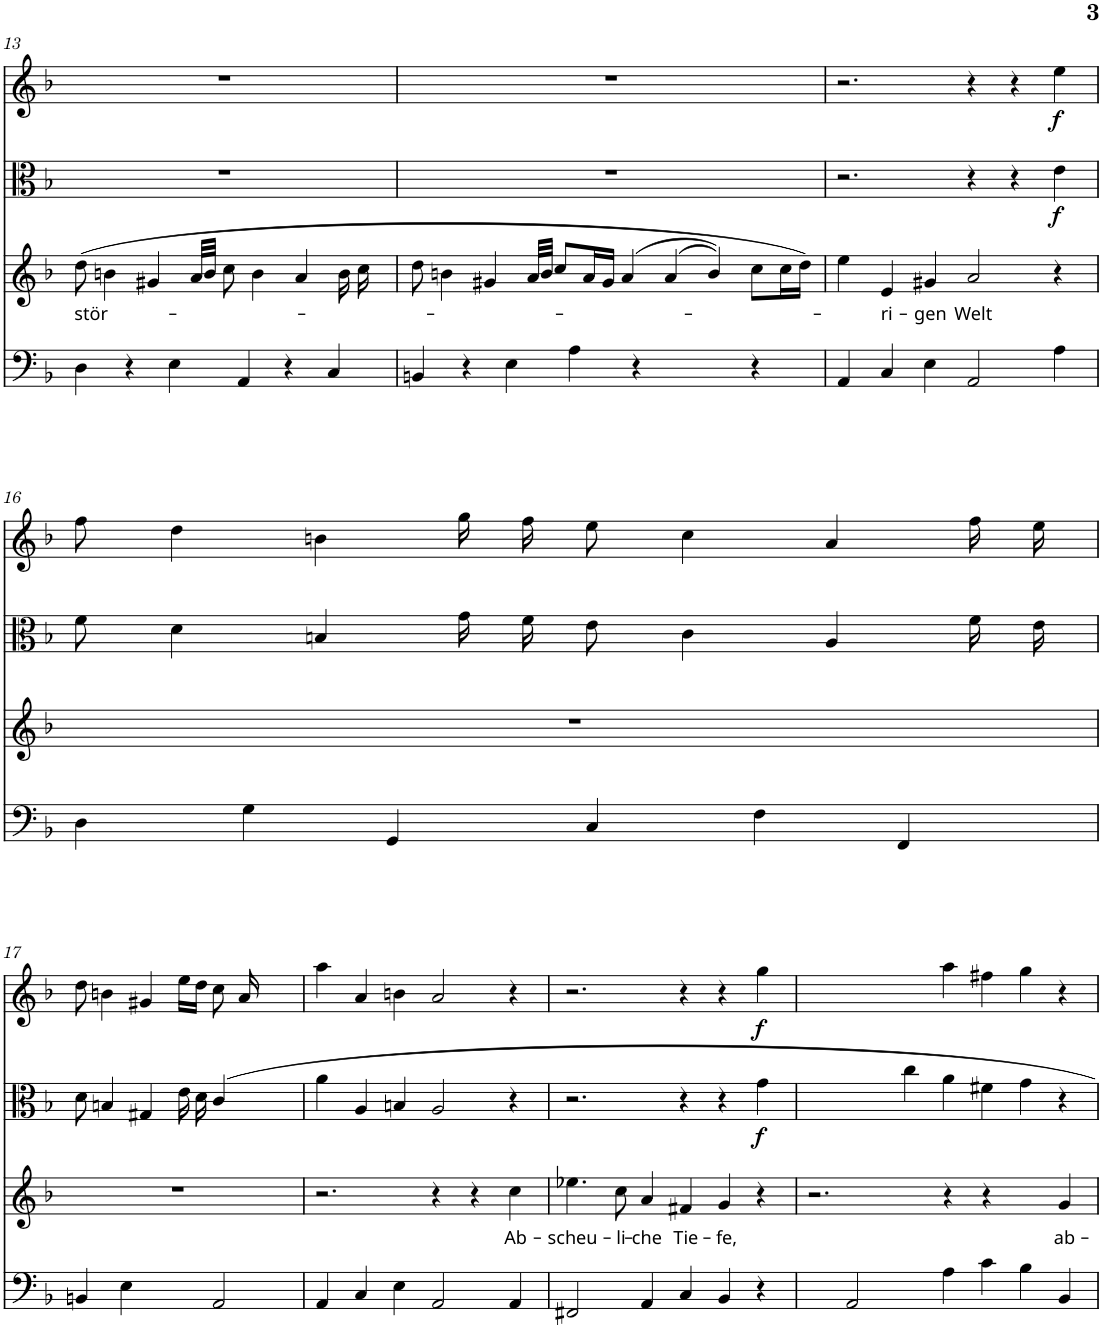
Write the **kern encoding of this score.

**kern	**kern	**text	**kern	**dynam	**kern	**dynam
*part4	*part3	*part3	*part2	*part2	*part1	*part1
*staff4	*staff3	*staff3	*staff2	*staff2	*staff1	*staff1
*I"Continuo	*I"Voice	*	*I"Violetta or Bassoon	*	*I"Flute	*
*	*I'V	*	*I'V	*	*	*
!!LO:PB:g=z
*clefF4	*clefG2	*	*clefC3	*	*clefG2	*
*k[b-]	*k[b-]	*	*k[b-]	*	*k[b-]	*
*M6/4	*M6/4	*	*M6/4	*	*M6/4	*
=13	=13	=13	=13	=13	=13	=13
!	!	!LO:LY:b	!	!	!	!
4D\	(>8dd\	stör-	1.r	.	1.r	.
.	4bn\	.	.	.	.	.
4r	.	.	.	.	.	.
.	4g#X/	.	.	.	.	.
4E\	.	.	.	.	.	.
.	32a/LLL	.	.	.	.	.
.	32b/JJJ	.	.	.	.	.
.	8cc\	.	.	.	.	.
4AA/	.	.	.	.	.	.
.	4b\	.	.	.	.	.
4r	.	.	.	.	.	.
.	4a/	.	.	.	.	.
4C/	.	.	.	.	.	.
.	16b\	.	.	.	.	.
.	16cc\	.	.	.	.	.
.	16ryy	.	.	.	.	.
=14	=14	=14	=14	=14	=14	=14
4BBn/	8dd\	.	1.r	.	1.r	.
.	4bn\	.	.	.	.	.
4r	.	.	.	.	.	.
.	4g#X/	.	.	.	.	.
4E\	.	.	.	.	.	.
.	32a/LLL	.	.	.	.	.
.	32b/JJJ	.	.	.	.	.
.	8cc/L	.	.	.	.	.
4A\	.	.	.	.	.	.
.	16a/L	.	.	.	.	.
.	16g#/JJ	.	.	.	.	.
.	(>4a/	.	.	.	.	.
4r	.	.	.	.	.	.
.	(>4a/	.	.	.	.	.
4ryy	.	.	.	.	.	.
.	[16b/))	.	.	.	.	.
8.ryy	8.ryy	.	4..ryy	.	4..ryy	.
4r	8cc\L	.	.	.	.	.
.	16cc\L	.	.	.	.	.
.	16dd\JJ)	.	.	.	.	.
=15	=15	=15	=15	=15	=15	=15
4AA/	4ee\	.	2.r	.	2.r	.
8.ryy	8.b/]	.	.	.	.	.
!	!	!LO:LY:b	!	!	!	!
4C/	4e/	-ri-	.	.	.	.
!	!	!LO:LY:b	!	!	!	!
4E\	4g#X/	-gen	.	.	.	.
.	.	.	4r	.	4r	.
!	!	!LO:LY:b	!	!	!	!
2AA/	2a/	Welt	.	.	.	.
.	.	.	4r	.	4r	.
!	!	!	!	!LO:DY:b	!	!LO:DY:b
.	.	.	4e\	f	4ee\	f
4A\	4r	.	.	.	.	.
.	.	.	8.ryy	.	8.ryy	.
!!LO:LB:g=z
=16	=16	=16	=16	=16	=16	=16
4D\	1.r	.	8f\	.	8ff\	.
.	.	.	4d\	.	4dd\	.
4G\	.	.	.	.	.	.
.	.	.	4Bn/	.	4bn\	.
4GG/	.	.	.	.	.	.
.	.	.	16g\LL	.	16gg\	.
.	.	.	16f\JJ	.	16ff\	.
4C/	.	.	8e\	.	8ee\	.
.	.	.	4c\	.	4cc\	.
4F\	.	.	.	.	.	.
.	.	.	4A/	.	4a/	.
4FF/	.	.	.	.	.	.
.	.	.	16f\LL	.	16ff\	.
.	.	.	16e\JJ	.	16ee\	.
!!LO:LB:g=z
=17	=17	=17	=17	=17	=17	=17
4BBn/	1.r	.	8d\	.	8dd\	.
.	.	.	4Bn/	.	4bn\	.
4E\	.	.	.	.	.	.
.	.	.	4G#X/	.	4g#X/	.
4ryy	.	.	.	.	.	.
.	.	.	16e\LL	.	16ee\LL	.
.	.	.	16d\JJ	.	16dd\JJ	.
2AA/	.	.	4c/	.	8cc\	.
.	.	.	.	.	16a/	.
.	.	.	.	.	4ryy	.
.	.	.	4ryy	.	.	.
.	.	.	.	.	16ryy	.
4ryy	.	.	4ryy	.	4ryy	.
=18	=18	=18	=18	=18	=18	=18
4AA/	2.r	.	4a\	.	4aa\	.
4C/	.	.	4A/	.	4a/	.
4E\	.	.	4Bn/	.	4bn\	.
2AA/	4r	.	2A/	.	2a/	.
.	4r	.	.	.	.	.
!	!	!LO:LY:b	!	!	!	!
4AA/	4cc\	Ab-	4r	.	4r	.
=19	=19	=19	=19	=19	=19	=19
!	!	!LO:LY:b	!	!	!	!
2FF#X/	4.ee-X\	-scheu-	2.r	.	2.r	.
!	!	!LO:LY:b	!	!	!	!
.	8cc\	-li-	.	.	.	.
!	!	!LO:LY:b	!	!	!	!
4AA/	4a/	-che	.	.	.	.
!	!	!LO:LY:b	!	!	!	!
4C/	4f#X/	Tie-	4r	.	4r	.
!	!	!LO:LY:b	!	!	!	!
4BB-/	4g/	-fe,	4r	.	4r	.
!	!	!	!	!LO:DY:b	!	!LO:DY:b
4r	4r	.	4g\	f	4gg\	f
=20	=20	=20	=20	=20	=20	=20
2AA/	2.r	.	2ryy	.	2.ryy	.
4rcccyy	.	.	4cc\	.	.	.
4A\	4rayy	.	4a\	.	4aa\	.
4c\	4r	.	4f#X\	.	4ff#X\	.
4B-\	4r	.	4g\	.	4gg\	.
!	!	!LO:LY:b	!	!	!	!
4BB-/	4g/	ab-	4r	.	4r	.
=	=	=	=	=	=	=
*-	*-	*-	*-	*-	*-	*-
